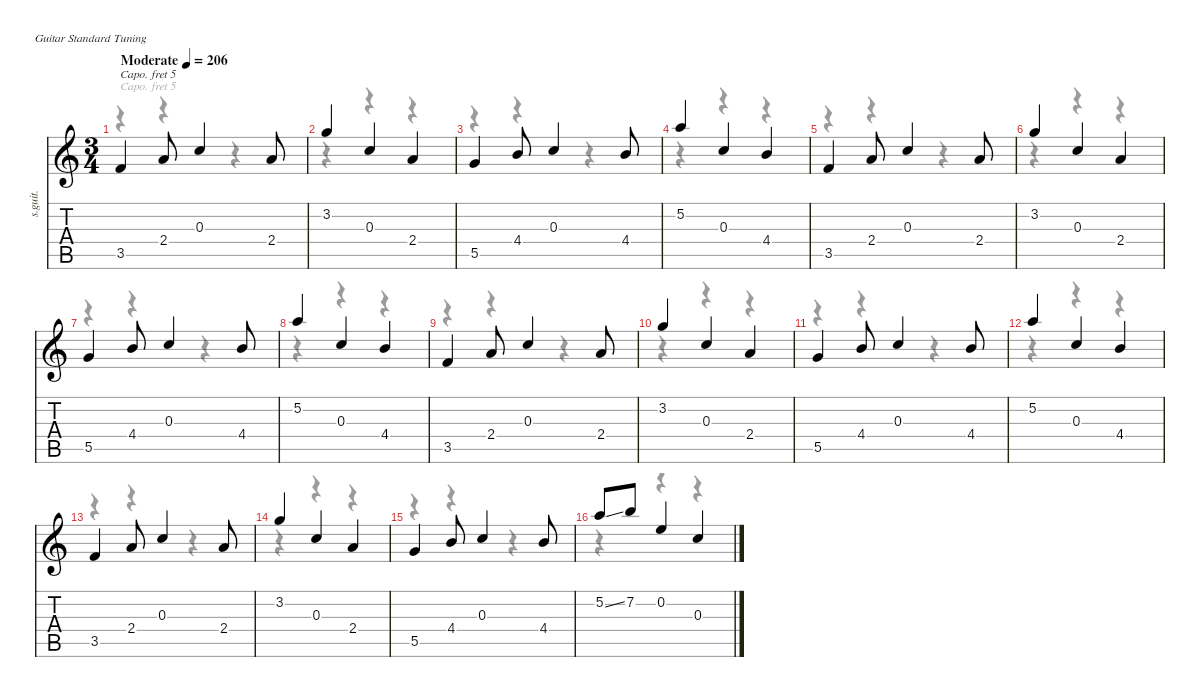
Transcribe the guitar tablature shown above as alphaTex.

\defaultSystemsLayout 4
\hideDynamics
\bracketExtendMode nobrackets
\otherSystemsTrackNameOrientation horizontal
\track ("Track 1" "s.guit.") {instrument acousticguitarsteel}
\staff {score tabs}
\capo 5
\tuning (E4 B3 G3 D3 A2 E2)
\voice
\ts (3 4)
\beaming (8 3 1 1 1)
\tempo (206 "Moderate")
\clef g2
\ks c
3.5.4{dy f instrument acousticguitarsteel beam Up} 2.4.8{beam Up} 0.3.4{beam Up} 2.4.8{beam Up} |
3.2.4{beam Up} 0.3.4{beam Up} 2.4.4{beam Up} |
5.5.4{beam Up} 4.4.8{beam Up} 0.3.4{beam Up} 4.4.8{beam Up} |
5.2.4{beam Up} 0.3.4{beam Up} 4.4.4{beam Up} |
3.5.4{beam Up} 2.4.8{beam Up} 0.3.4{beam Up} 2.4.8{beam Up} |
3.2.4{beam Up} 0.3.4{beam Up} 2.4.4{beam Up} |
5.5.4{beam Up} 4.4.8{beam Up} 0.3.4{beam Up} 4.4.8{beam Up} |
5.2.4{beam Up} 0.3.4{beam Up} 4.4.4{beam Up} |
3.5.4{beam Up} 2.4.8{beam Up} 0.3.4{beam Up} 2.4.8{beam Up} |
3.2.4{beam Up} 0.3.4{beam Up} 2.4.4{beam Up} |
5.5.4{beam Up} 4.4.8{beam Up} 0.3.4{beam Up} 4.4.8{beam Up} |
5.2.4{beam Up} 0.3.4{beam Up} 4.4.4{beam Up} |
3.5.4{beam Up} 2.4.8{beam Up} 0.3.4{beam Up} 2.4.8{beam Up} |
3.2.4{beam Up} 0.3.4{beam Up} 2.4.4{beam Up} |
5.5.4{beam Up} 4.4.8{beam Up} 0.3.4{beam Up} 4.4.8{beam Up} |
5.2{ss}.8{beam Up} 7.2.8{beam Up} 0.2.4{beam Up} 0.3.4{beam Up}
\voice
\clef g2
\ottava regular
\simile none
\ks c
r.4{dy mf beam Down} r.4{beam Down} r.4{beam Down} |
r.4{beam Down} r.4{beam Down} r.4{beam Down} |
r.4{beam Down} r.4{beam Down} r.4{beam Down} |
r.4{beam Down} r.4{beam Down} r.4{beam Down} |
r.4{beam Down} r.4{beam Down} r.4{beam Down} |
r.4{beam Down} r.4{beam Down} r.4{beam Down} |
r.4{beam Down} r.4{beam Down} r.4{beam Down} |
r.4{beam Down} r.4{beam Down} r.4{beam Down} |
r.4{beam Down} r.4{beam Down} r.4{beam Down} |
r.4{beam Down} r.4{beam Down} r.4{beam Down} |
r.4{beam Down} r.4{beam Down} r.4{beam Down} |
r.4{beam Down} r.4{beam Down} r.4{beam Down} |
r.4{beam Down} r.4{beam Down} r.4{beam Down} |
r.4{beam Down} r.4{beam Down} r.4{beam Down} |
r.4{beam Down} r.4{beam Down} r.4{beam Down} |
r.4{beam Down} r.4{beam Down} r.4{beam Down}
